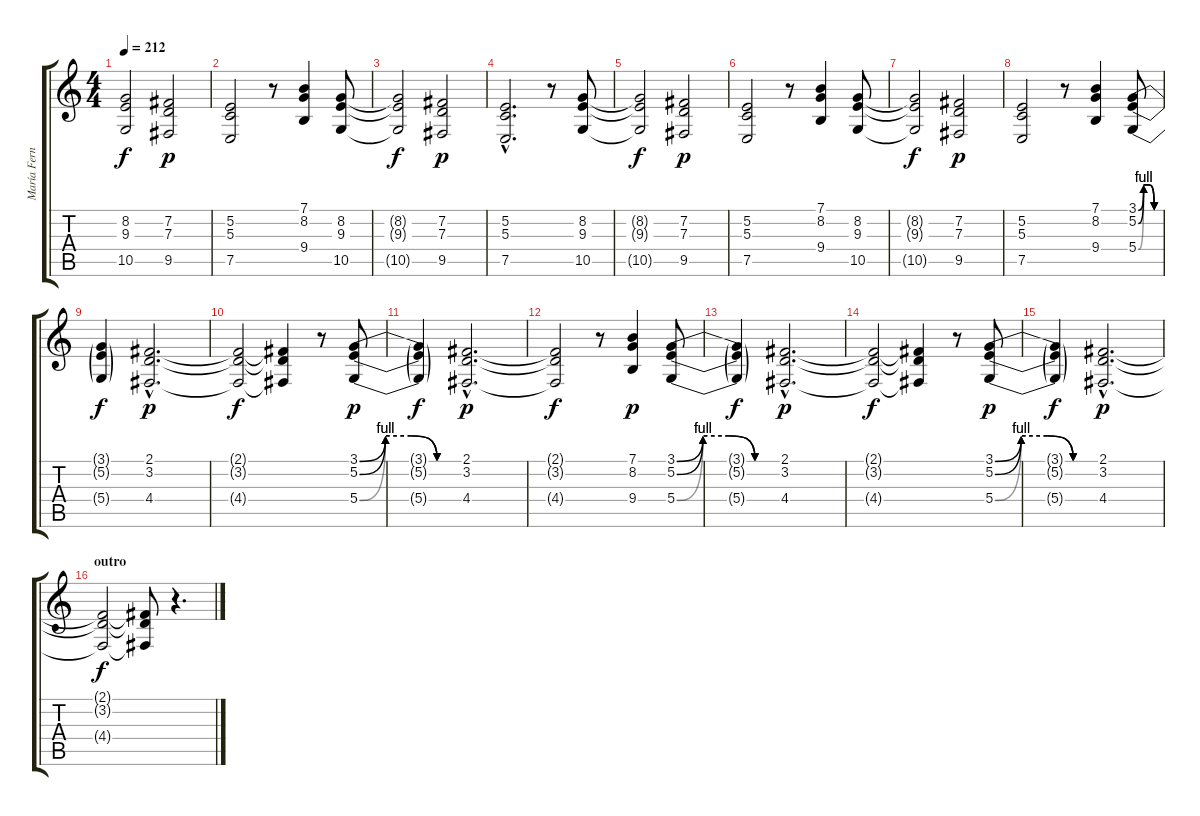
\track ("María Fernanda (coro)" "María Fern") {instrument choiraahs}
\staff {score tabs}
\tuning (E4 B3 G3 D3 A2 E2) {hide}
\ts (4 4)
\tempo 212
\clef g2
\ks c
(8.2{t} 9.3{t} 10.5{t}).2{dy f} (7.2 7.3 9.5).2{dy p} |
(5.2 5.3 7.5).2 r.8 (7.1 8.2 9.4).4 (8.2 9.3 10.5).8 |
(8.2{t} 9.3{t} 10.5{t}).2{dy f} (7.2 7.3 9.5).2{dy p} |
(5.2{hac} 5.3{hac} 7.5{hac}).2{d} r.8 (8.2 9.3 10.5).8 |
(8.2{t} 9.3{t} 10.5{t}).2{dy f} (7.2 7.3 9.5).2{dy p} |
(5.2 5.3 7.5).2 r.8 (7.1 8.2 9.4).4 (8.2 9.3 10.5).8 |
(8.2{t} 9.3{t} 10.5{t}).2{dy f} (7.2 7.3 9.5).2{dy p} |
(5.2 5.3 7.5).2 r.8 (7.1 8.2 9.4).4 (3.1{be (custom 0 0 15 4 30 4 45 0 60 0)} 5.2{be (custom 0 0 15 4 30 4 45 0 60 0)} 5.4{be (custom 0 0 15 4 30 4 45 0 60 0)}).8 |
(3.1{t} 5.2{t} 5.4{t}).4{dy f} (2.1{hac} 3.2{hac} 4.4{hac}).2{d dy p} |
(2.1{t} 3.2{t} 4.4{t}).2{dy f} (2.1{t} 3.2{t} 4.4{t}).4 r.8 (3.1{be (custom 0 0 15 4 30 4 45 0 60 0)} 5.2{be (custom 0 0 15 4 30 4 45 0 60 0)} 5.4{be (custom 0 0 15 4 30 4 45 0 60 0)}).8{dy p} |
(3.1{t} 5.2{t} 5.4{t}).4{dy f} (2.1{hac} 3.2{hac} 4.4{hac}).2{d dy p} |
(2.1{t} 3.2{t} 4.4{t}).2{dy f} r.8 (7.1 8.2 9.4).4{dy p} (3.1{be (custom 0 0 15 4 30 4 45 0 60 0)} 5.2{be (custom 0 0 15 4 30 4 45 0 60 0)} 5.4{be (custom 0 0 15 4 30 4 45 0 60 0)}).8 |
(3.1{t} 5.2{t} 5.4{t}).4{dy f} (2.1{hac} 3.2{hac} 4.4{hac}).2{d dy p} |
(2.1{t} 3.2{t} 4.4{t}).2{dy f} (2.1{t} 3.2{t} 4.4{t}).4 r.8 (3.1{be (custom 0 0 15 4 30 4 45 0 60 0)} 5.2{be (custom 0 0 15 4 30 4 45 0 60 0)} 5.4{be (custom 0 0 15 4 30 4 45 0 60 0)}).8{dy p} |
(3.1{t} 5.2{t} 5.4{t}).4{dy f} (2.1{hac} 3.2{hac} 4.4{hac}).2{d dy p} |
\section ("" "outro")
(2.1{t} 3.2{t} 4.4{t}).2{dy f} (2.1{t} 3.2{t} 4.4{t}).8 r.4{d}
